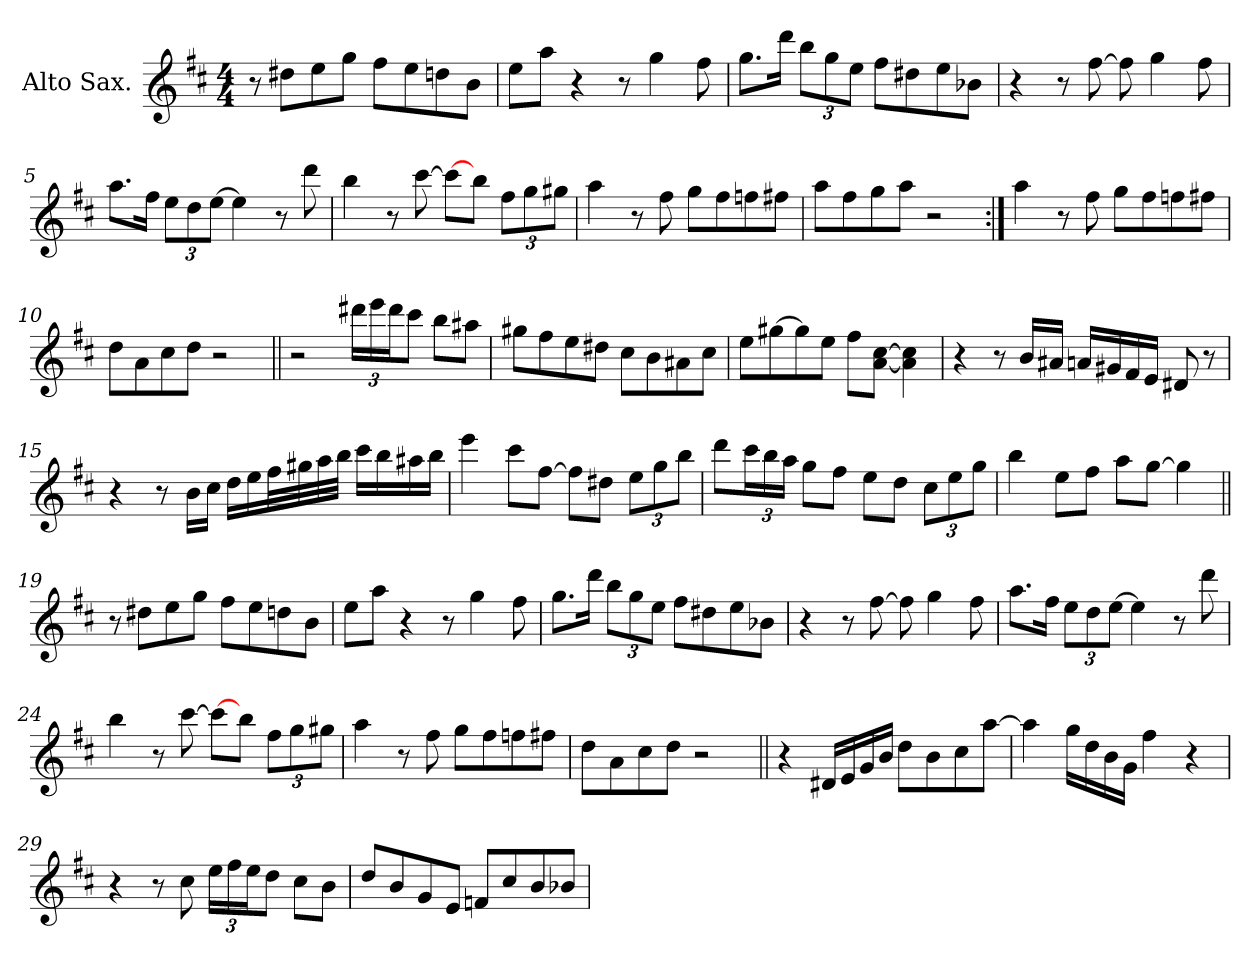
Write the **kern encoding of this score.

**kern
*part1
*staff1
*I"Alto Sax.
*I'Sax
*clefG2
*ITrd5c9
*k[b-]
*F:
*M4/4
*MM200
=1
8r
8f#X\L
8g\
8b-\J
8a\L
8g\
8fn\
8d\J
=2
8g\L
8cc\J
4r
8r
4b-\
8a\
=3
8.b-\L
16ff\Jk
12dd\L
12b-\
12g\J
8a\L
8f#X\
8g\
8d-X\J
=4
4r
8r
[8a\
8a\]
4b-\
8a\
!!LO:LB:g=z
=5
8.cc\L
16a\Jk
12g\L
12f\
[12g\J
4g\]
8r
8ff\
=6
4dd\
8r
[8ee\
8ee\L_
8dd\J
12a\L
12b-\
12bn\J
=7
4cc\
8r
8a\
8b-\L
8a\
8a-X\
8an\J
=8
8cc\L
8a\
8b-\
8cc\J
2r
!!LO:LB:g=z
=9:|!
4cc\
8r
8a\
8b-\L
8a\
8a-X\
8an\J
=10
8f\L
8c\
8e\
8f\J
2r
=11||
2r
24ff#X\LL
24gg\
24ff#\J
8ee\J
8dd\L
8cc#X\J
=12
8bn\L
8a\
8g\
8f#X\J
8e\L
8d\
8c#X\
8e\J
!!LO:LB:g=z
=13
8g\L
[8bn\
8b\]
8g\J
8a\L
[8c\ [8e\J
4c\] 4e\]
=14
4r
8r
16d/LL
16c#X/JJ
16cn/LL
16Bn/
16A/
16G/JJ
8F#X/
8r
=15
4r
8r
16d\LL
16e\JJ
16f\LL
16g\
32a\L
32bn\
32cc\
32dd\JJJ
16ee\LL
16dd\
16cc#X\
16dd\JJ
=16
4gg\
8ee\L
[8a\J
8a\L]
8f#X\J
12g\L
12b-\
12dd\J
!!LO:LB:g=z
=17
8ff\L
24ee\L
24dd\
24cc\JJ
8b-\L
8a\J
8g\L
8f\J
12e\L
12g\
12b-\J
=18
4dd\
8g\L
8a\J
8cc\L
[8b-\J
4b-\]
=19||
8r
8f#X\L
8g\
8b-\J
8a\L
8g\
8fn\
8d\J
=20
8g\L
8cc\J
4r
8r
4b-\
8a\
!!LO:LB:g=z
=21
8.b-\L
16ff\Jk
12dd\L
12b-\
12g\J
8a\L
8f#X\
8g\
8d-X\J
=22
4r
8r
[8a\
8a\]
4b-\
8a\
=23
8.cc\L
16a\Jk
12g\L
12f\
[12g\J
4g\]
8r
8ff\
=24
4dd\
8r
[8ee\
8ee\L_
8dd\J
12a\L
12b-\
12bn\J
!!LO:LB:g=z
=25
4cc\
8r
8a\
8b-\L
8a\
8a-X\
8an\J
=26
8f\L
8c\
8e\
8f\J
2r
=27||
4r
16F#X/LL
16G/
16B-/
16d/JJ
8f\L
8d\
8e\
[8cc\J
=28
4cc\]
16b-\LL
16f\
16d\
16B-\JJ
4a\
4r
!!LO:PB:g=z
=29
4r
8r
8e\
24g\LL
24a\
24g\J
8f\J
8e\L
8d\J
=30
8f/L
8d/
8B-/
8G/J
8A-X/L
8e/
8d/
8d-X/J
=
*-
